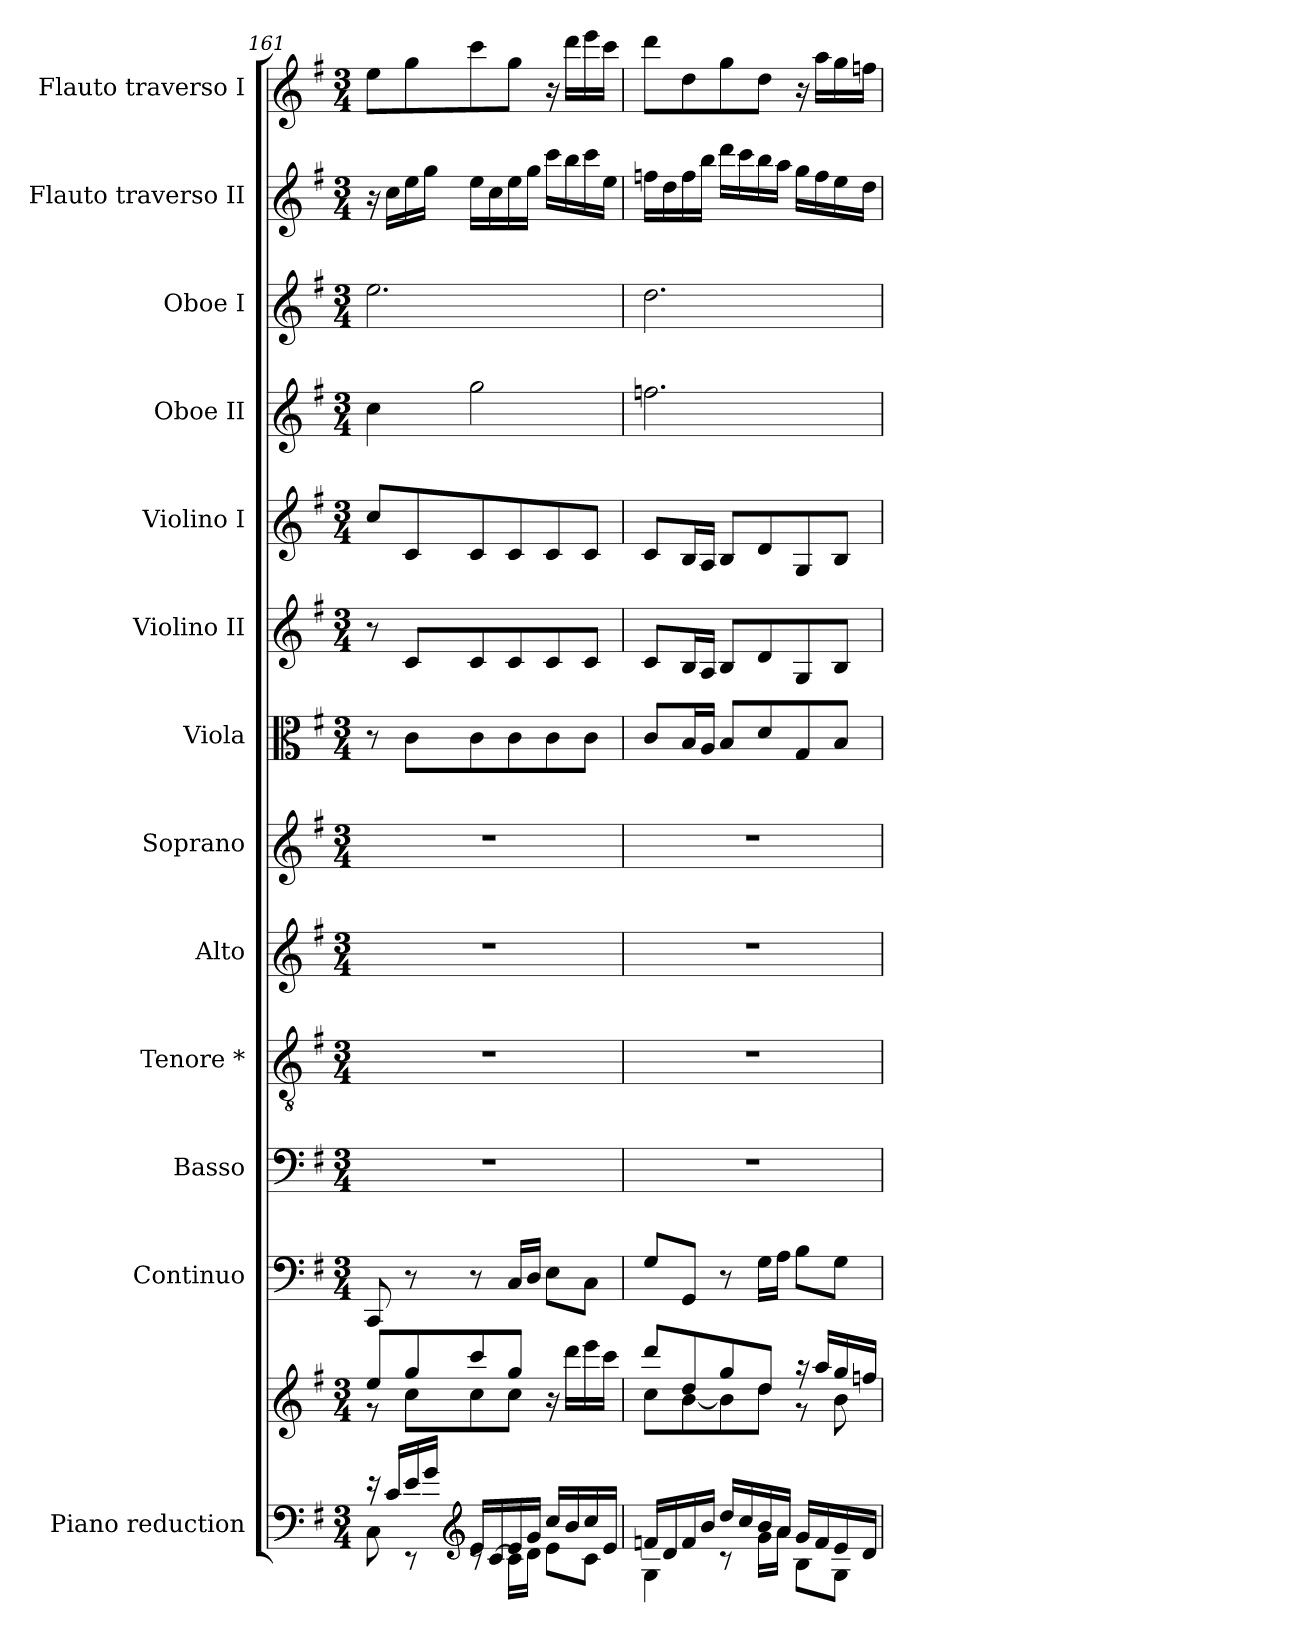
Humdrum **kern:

**kern	**kern	**kern	**kern	**kern	**kern	**kern	**kern	**kern	**kern	**kern	**kern	**kern	**kern
*part13	*part13	*part12	*part11	*part10	*part9	*part8	*part7	*part6	*part5	*part4	*part3	*part2	*part1
*staff14	*staff13	*staff12	*staff11	*staff10	*staff9	*staff8	*staff7	*staff6	*staff5	*staff4	*staff3	*staff2	*staff1
*I"Piano reduction	*	*I"Continuo	*I"Basso	*I"Tenore *	*I"Alto	*I"Soprano	*I"Viola	*I"Violino II	*I"Violino I	*I"Oboe II	*I"Oboe I	*I"Flauto traverso II	*I"Flauto traverso I
*I'Pno	*	*	*	*	*	*	*I'Vla	*I'Vln	*I'Vln	*I'Ob	*I'Ob	*	*
*clefF4	*clefG2	*clefF4	*clefF4	*clefGv2	*clefG2	*clefG2	*clefC3	*clefG2	*clefG2	*clefG2	*clefG2	*clefG2	*clefG2
*k[f#]	*k[f#]	*k[f#]	*k[f#]	*k[f#]	*k[f#]	*k[f#]	*k[f#]	*k[f#]	*k[f#]	*k[f#]	*k[f#]	*k[f#]	*k[f#]
*M3/4	*M3/4	*M3/4	*M3/4	*M3/4	*M3/4	*M3/4	*M3/4	*M3/4	*M3/4	*M3/4	*M3/4	*M3/4	*M3/4
=161	=161	=161	=161	=161	=161	=161	=161	=161	=161	=161	=161	=161	=161
*^	*^	*	*	*	*	*	*	*	*	*	*	*	*
16r	8C\	8ee/L	8r	8CC/	2.r	2.r	2.r	2.r	8r	8r	8cc/L	4cc\	2.ee\	16r	8ee\L
16c/LL	.	.	.	.	.	.	.	.	.	.	.	.	.	16cc\LL	.
16e/	8r	8gg/	8cc\L	8r	.	.	.	.	8c\L	8c/L	8c/	.	.	16ee\	8gg\
16g/JJ	.	.	.	.	.	.	.	.	.	.	.	.	.	16gg\JJ	.
*clefG2	*	*	*	*	*	*	*	*	*	*	*	*	*	*	*
16e/LL	8rc	8ccc/	8cc\	8r	.	.	.	.	8c\	8c/	8c/	2gg\	.	16ee\LL	8ccc\
[16c/	.	.	.	.	.	.	.	.	.	.	.	.	.	16cc\	.
16e/	16c\LL]	8gg/J	8cc\J	16C/LL	.	.	.	.	8c\	8c/	8c/	.	.	16ee\	8gg\J
16g/JJ	16d\JJ	.	.	16D/JJ	.	.	.	.	.	.	.	.	.	16gg\JJ	.
16cc/LL	8e\L	16r	16ryy	8E\L	.	.	.	.	8c\	8c/	8c/	.	.	16ccc\LL	16r
16b/	.	16ddd\LL	16ryy	.	.	.	.	.	.	.	.	.	.	16bb\	16ddd\LL
16cc/	8c\J	16eee\	8ryy	8C\J	.	.	.	.	8c\J	8c/J	8c/J	.	.	16ccc\	16eee\
16e/JJ	.	16ccc\JJ	.	.	.	.	.	.	.	.	.	.	.	16ee\JJ	16ccc\JJ
=162	=162	=162	=162	=162	=162	=162	=162	=162	=162	=162	=162	=162	=162	=162	=162
16fn/LL	4G\	8ddd/L	8cc\L	8G/L	2.r	2.r	2.r	2.r	8c/L	8c/L	8c/L	2.ffn\	2.dd\	16ffn\LL	8ddd\L
16d/	.	.	.	.	.	.	.	.	.	.	.	.	.	16dd\	.
16f/	.	8dd/	[8b\	8GG/J	.	.	.	.	16B/L	16B/L	16B/L	.	.	16ff\	8dd\
16b/JJ	.	.	.	.	.	.	.	.	16A/JJ	16A/JJ	16A/JJ	.	.	16bb\JJ	.
16dd/LL	8r	8gg/	8b\]	8r	.	.	.	.	8B/L	8B/L	8B/L	.	.	16ddd\LL	8gg\
16cc/	.	.	.	.	.	.	.	.	.	.	.	.	.	16ccc\	.
16b/	16g\LL	8dd/J	8dd\J	16G\LL	.	.	.	.	8d/	8d/	8d/	.	.	16bb\	8dd\J
16a/JJ	16a\JJ	.	.	16A\JJ	.	.	.	.	.	.	.	.	.	16aa\JJ	.
16g/LL	8B\L	16r	8r	8B\L	.	.	.	.	8G/	8G/	8G/	.	.	16gg\LL	16r
16f/	.	16aa/LL	.	.	.	.	.	.	.	.	.	.	.	16ff\	16aa\LL
16e/	8G\J	16gg/	8b\	8G\J	.	.	.	.	8B/J	8B/J	8B/J	.	.	16ee\	16gg\
16d/JJ	.	16ffn/JJ	.	.	.	.	.	.	.	.	.	.	.	16dd\JJ	16ffn\JJ
*v	*v	*	*	*	*	*	*	*	*	*	*	*	*	*	*
*	*v	*v	*	*	*	*	*	*	*	*	*	*	*	*
=	=	=	=	=	=	=	=	=	=	=	=	=	=
*-	*-	*-	*-	*-	*-	*-	*-	*-	*-	*-	*-	*-	*-
